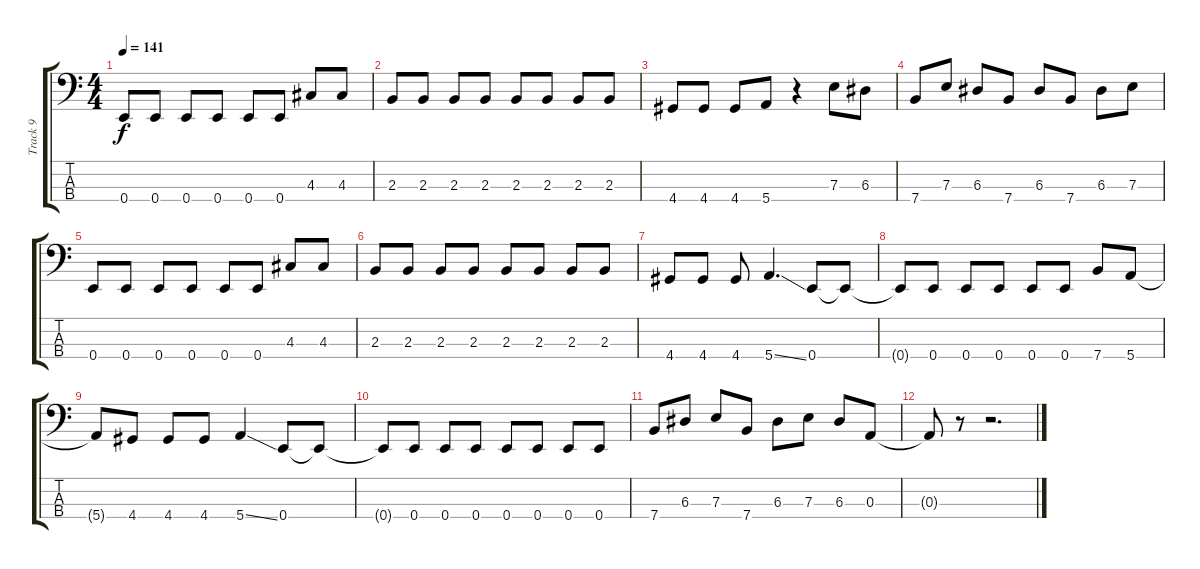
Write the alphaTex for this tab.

\track ("Track 9" "Track 9") {instrument electricbasspick}
\staff {score tabs}
\tuning (G2 D2 A1 E1) {hide}
\ts (4 4)
\tempo 141
\clef f4
\ks c
0.4.8{dy f} 0.4.8 0.4.8 0.4.8 0.4.8 0.4.8 4.3.8 4.3.8 |
2.3.8 2.3.8 2.3.8 2.3.8 2.3.8 2.3.8 2.3.8 2.3.8 |
4.4.8 4.4.8 4.4.8 5.4.8 r.4 7.3.8 6.3.8 |
7.4.8 7.3.8 6.3.8 7.4.8 6.3.8 7.4.8 6.3.8 7.3.8 |
0.4.8 0.4.8 0.4.8 0.4.8 0.4.8 0.4.8 4.3.8 4.3.8 |
2.3.8 2.3.8 2.3.8 2.3.8 2.3.8 2.3.8 2.3.8 2.3.8 |
4.4.8 4.4.8 4.4.8 5.4{ss}.4{d} 0.4.8 0.4{t}.8 |
0.4{t}.8 0.4.8 0.4.8 0.4.8 0.4.8 0.4.8 7.4.8 5.4.8 |
5.4{t}.8 4.4.8 4.4.8 4.4.8 5.4{ss}.4 0.4.8 0.4{t}.8 |
0.4{t}.8 0.4.8 0.4.8 0.4.8 0.4.8 0.4.8 0.4.8 0.4.8 |
7.4.8 6.3.8 7.3.8 7.4.8 6.3.8 7.3.8 6.3.8 0.3.8 |
0.3{t}.8 r.8 r.2{d}
